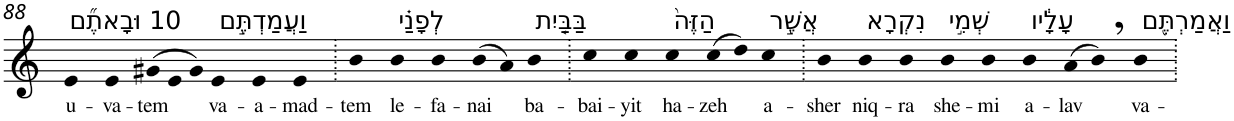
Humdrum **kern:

**kern	**text
*part1	*part1
*staff1	*staff1
*I"Piano	*
*I'Pno	*
!!LO:PB:g=z
*clefG2	*
*k[]	*
=88	=88
!LO:TX:a:t=10 וּבָאתֶ֞ם	!
!	!LO:LY:b
4e	u-
!	!LO:LY:b
4e	-va-
*Xtuplet	*
!	!LO:LY:b
(>12g#X	-tem
12e	.
12g#)	.
!LO:TX:a:t=וַעֲמַדְתֶּ֣ם	!
!	!LO:LY:b
4e	va-
!	!LO:LY:b
4e	-a-
!	!LO:LY:b
4e	-mad-
=89.	=89.
!	!LO:LY:b
4b	-tem
!LO:TX:a:t=לְפָנַ֗י	!
!	!LO:LY:b
4b	le-
!	!LO:LY:b
4b	-fa-
!	!LO:LY:b
(>8b	-nai
8a)	.
!LO:TX:a:t=בַּבַּ֤יִת	!
!	!LO:LY:b
4b	ba-
=90.	=90.
!	!LO:LY:b
4cc	-bai-
!	!LO:LY:b
4cc	-yit
!LO:TX:a:t=הַזֶּה֙	!
!	!LO:LY:b
4cc	ha-
!	!LO:LY:b
(>8cc	-zeh
8dd)	.
!LO:TX:a:t=אֲשֶׁ֣ר	!
!	!LO:LY:b
4cc	a-
=91.	=91.
!	!LO:LY:b
4b	-sher
!LO:TX:a:t=נִקְרָא	!
!	!LO:LY:b
4b	niq-
!	!LO:LY:b
4b	-ra
!LO:TX:a:t=שְׁמִ֣י	!
!	!LO:LY:b
4b	she-
!	!LO:LY:b
4b	-mi
!LO:TX:a:t=עָלָ֔יו	!
!	!LO:LY:b
4b	a-
!	!LO:LY:b
(>8a	-lav
8b,)	.
!LO:TX:a:t=וַאֲמַרְתֶּ֖ם	!
!	!LO:LY:b
4b	va-
=.	=.
*-	*-
